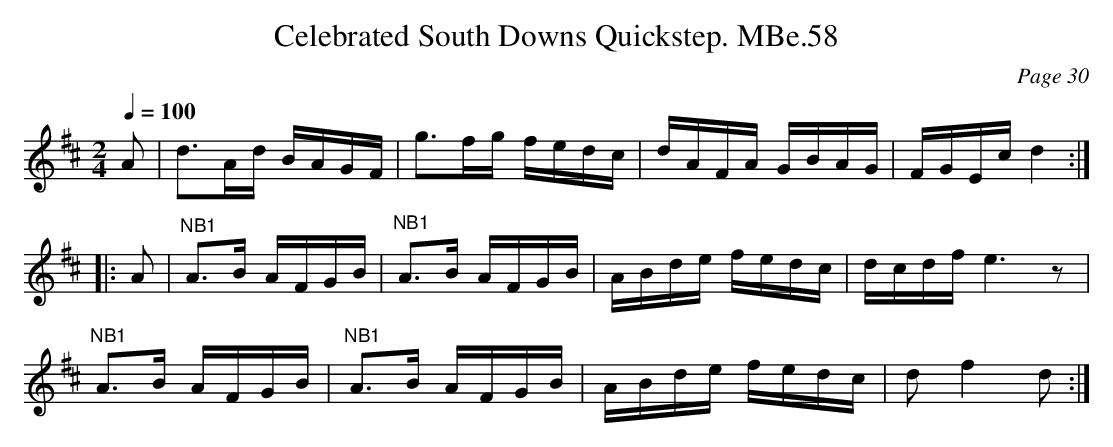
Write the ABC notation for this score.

X:1
C:Page 30
T:Celebrated South Downs Quickstep. MBe.58
M:2/4
L:1/8
Q:1/4=100
K:D
A|d>Ad/ B/A/G/F/|g>fg/ f/e/d/c/|d/A/F/A/ G/B/A/G/|F/G/E/c/ d2:|
|:A|"^NB1"A>B A/F/G/B/|"^NB1"A>B A/F/G/B/|A/B/d/e/ f/e/d/c/|d/c/d/f/ e3z|
"^NB1"A>B A/F/G/B/|"^NB1"A>B A/F/G/B/|A/B/d/e/ f/e/d/c/|d f2 d:|
